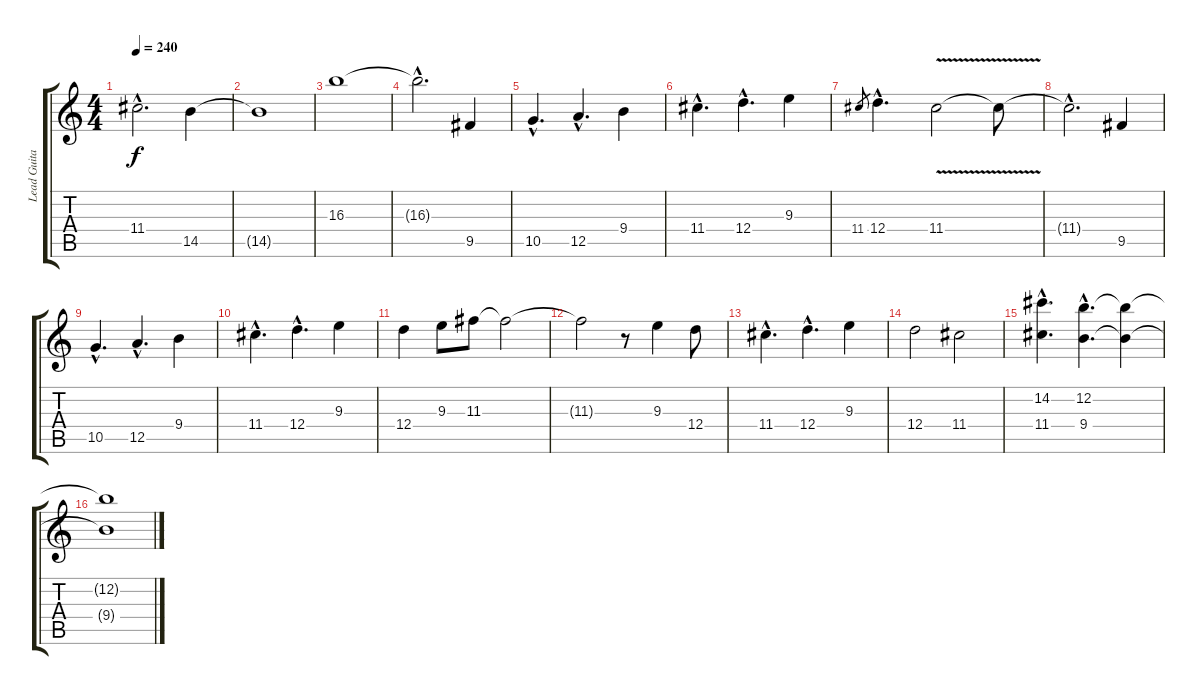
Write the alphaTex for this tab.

\track ("Lead Guitar" "Lead Guita") {instrument electricguitarjazz}
\staff {score tabs}
\tuning (E4 B3 G3 D3 A2 E2) {hide}
\ts (4 4)
\tempo 240
\clef g2
\ks c
11.4{hac}.2{d dy f} 14.5.4 |
14.5{t}.1 |
16.3.1 |
16.3{hac t}.2{d} 9.5.4 |
10.5{hac}.4{d} 12.5{hac}.4{d} 9.4.4 |
11.4{hac}.4{d} 12.4{hac}.4{d} 9.3.4 |
11.4.8{gr} 12.4{hac}.4{d} 11.4{v}.2 11.4{t}.8 |
11.4{hac t}.2{d} 9.5.4 |
10.5{hac}.4{d} 12.5{hac}.4{d} 9.4.4 |
11.4{hac}.4{d} 12.4{hac}.4{d} 9.3.4 |
12.4.4 9.3.8 11.3.8 11.3{t}.2 |
11.3{t}.2 r.8 9.3.4 12.4.8 |
11.4{hac}.4{d} 12.4{hac}.4{d} 9.3.4 |
12.4.2 11.4.2 |
(14.2{hac} 11.4{hac}).4{d} (12.2{hac} 9.4{hac}).4{d} (12.2{t} 9.4{t}).4 |
(12.2{t} 9.4{t}).1
